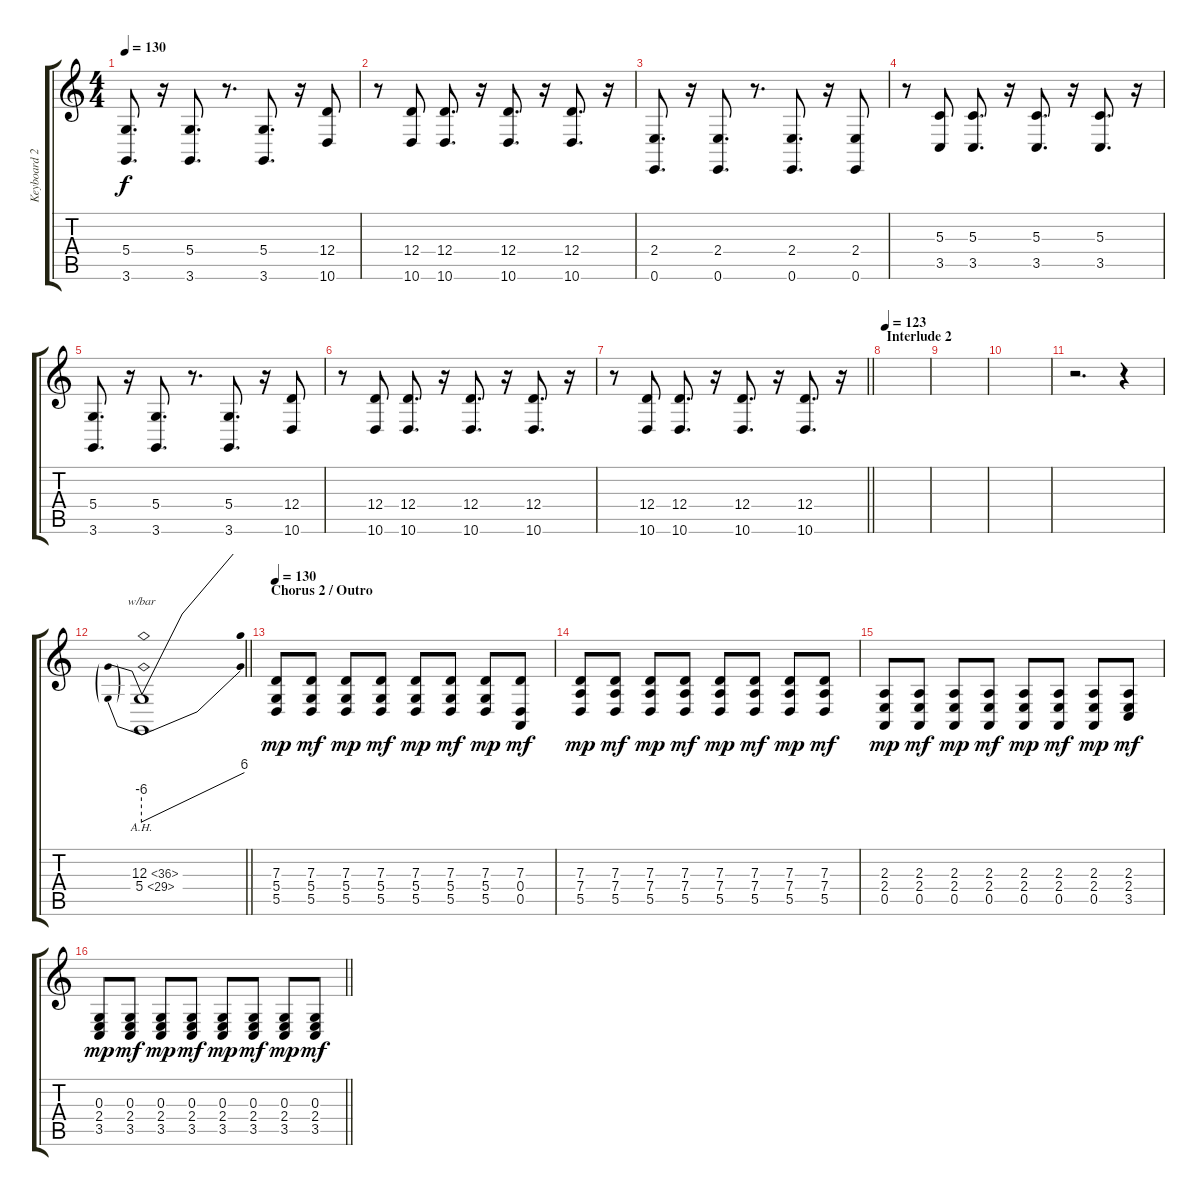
\track ("Keyboard 2" "Keyboard 2") {instrument lead1square}
\staff {score tabs}
\tuning (E4 B3 G3 D3 A2 E2) {hide}
\ts (4 4)
\tempo 130
\clef g2
\ks c
(5.4 3.6).8{d dy f} r.16 (5.4 3.6).8{d} r.8{d} (5.4 3.6).8{d} r.16 (12.4 10.6).8 |
r.8 (12.4 10.6).8 (12.4 10.6).8{d} r.16 (12.4 10.6).8{d} r.16 (12.4 10.6).8{d} r.16 |
(2.4 0.6).8{d} r.16 (2.4 0.6).8{d} r.8{d} (2.4 0.6).8{d} r.16 (2.4 0.6).8 |
r.8 (5.3 3.5).8 (5.3 3.5).8{d} r.16 (5.3 3.5).8{d} r.16 (5.3 3.5).8{d} r.16 |
(5.4 3.6).8{d} r.16 (5.4 3.6).8{d} r.8{d} (5.4 3.6).8{d} r.16 (12.4 10.6).8 |
r.8 (12.4 10.6).8 (12.4 10.6).8{d} r.16 (12.4 10.6).8{d} r.16 (12.4 10.6).8{d} r.16 |
\barLineRight lightlight
r.8 (12.4 10.6).8 (12.4 10.6).8{d} r.16 (12.4 10.6).8{d} r.16 (12.4 10.6).8{d} r.16 |
\section ("" "Interlude 2")
\tempo 123
|
|
|
r.2{d volume 1} r.4{volume 13} |
\barLineRight lightlight
(12.3{ah 24} 5.4{ah 24}).1{tbe (predivedive default 0 -24 60 24)} |
\section ("" "Chorus 2 / Outro")
\tempo 130
(7.3 5.4 5.5).8{dy mp volume 11 balance 8 instrument lead1square} (7.3 5.4 5.5).8{dy mf} (7.3 5.4 5.5).8{dy mp} (7.3 5.4 5.5).8{dy mf} (7.3 5.4 5.5).8{dy mp} (7.3 5.4 5.5).8{dy mf} (7.3 5.4 5.5).8{dy mp} (7.3 0.4 0.5).8{dy mf} |
(7.3 7.4 5.5).8{dy mp} (7.3 7.4 5.5).8{dy mf} (7.3 7.4 5.5).8{dy mp} (7.3 7.4 5.5).8{dy mf} (7.3 7.4 5.5).8{dy mp} (7.3 7.4 5.5).8{dy mf} (7.3 7.4 5.5).8{dy mp} (7.3 7.4 5.5).8{dy mf} |
(2.3 2.4 0.5).8{dy mp} (2.3 2.4 0.5).8{dy mf} (2.3 2.4 0.5).8{dy mp} (2.3 2.4 0.5).8{dy mf} (2.3 2.4 0.5).8{dy mp} (2.3 2.4 0.5).8{dy mf} (2.3 2.4 0.5).8{dy mp} (2.3 2.4 3.5).8{dy mf} |
\barLineRight lightlight
(0.3 2.4 3.5).8{dy mp} (0.3 2.4 3.5).8{dy mf} (0.3 2.4 3.5).8{dy mp} (0.3 2.4 3.5).8{dy mf} (0.3 2.4 3.5).8{dy mp} (0.3 2.4 3.5).8{dy mf} (0.3 2.4 3.5).8{dy mp} (0.3 2.4 3.5).8{dy mf}
